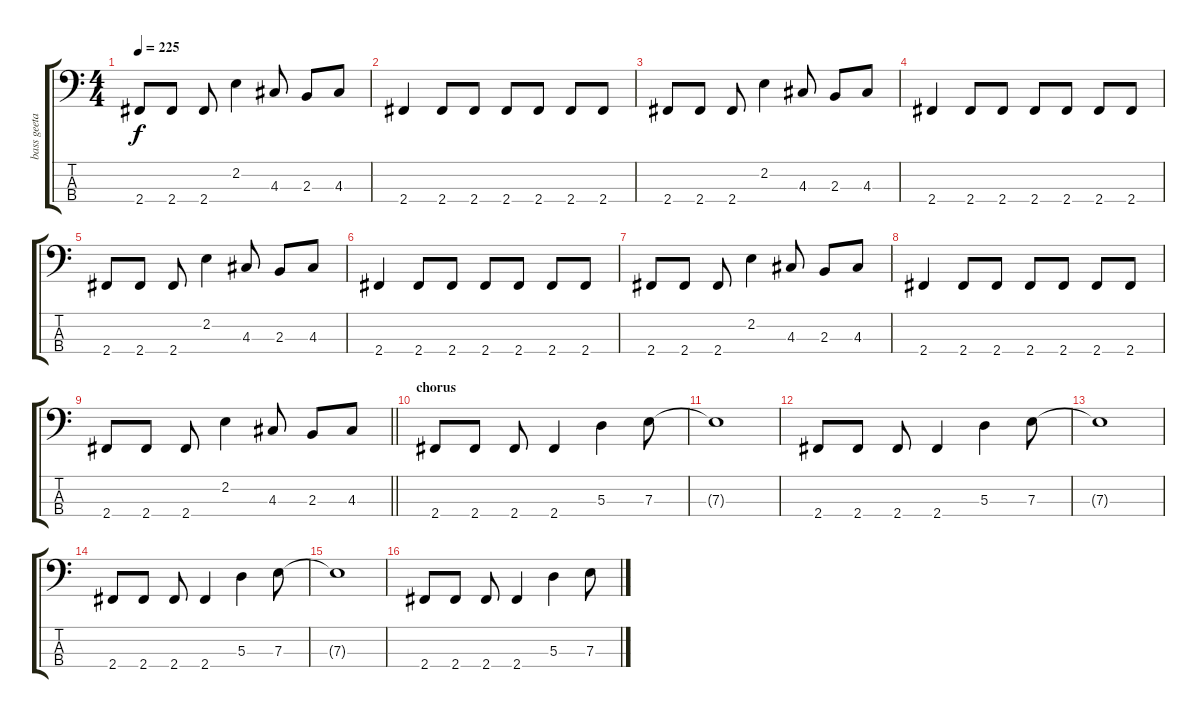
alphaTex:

\track ("bass geetar" "bass geeta") {instrument electricbasspick}
\staff {score tabs}
\tuning (G2 D2 A1 E1) {hide}
\ts (4 4)
\tempo 225
\clef f4
\ks c
2.4.8{dy f} 2.4.8 2.4.8 2.2.4 4.3.8 2.3.8 4.3.8 |
2.4.4 2.4.8 2.4.8 2.4.8 2.4.8 2.4.8 2.4.8 |
2.4.8 2.4.8 2.4.8 2.2.4 4.3.8 2.3.8 4.3.8 |
2.4.4 2.4.8 2.4.8 2.4.8 2.4.8 2.4.8 2.4.8 |
2.4.8 2.4.8 2.4.8 2.2.4 4.3.8 2.3.8 4.3.8 |
2.4.4 2.4.8 2.4.8 2.4.8 2.4.8 2.4.8 2.4.8 |
2.4.8 2.4.8 2.4.8 2.2.4 4.3.8 2.3.8 4.3.8 |
2.4.4 2.4.8 2.4.8 2.4.8 2.4.8 2.4.8 2.4.8 |
\barLineRight lightlight
2.4.8 2.4.8 2.4.8 2.2.4 4.3.8 2.3.8 4.3.8 |
\section ("" "chorus")
2.4.8 2.4.8 2.4.8 2.4.4 5.3.4 7.3.8 |
7.3{t}.1 |
2.4.8 2.4.8 2.4.8 2.4.4 5.3.4 7.3.8 |
7.3{t}.1 |
2.4.8 2.4.8 2.4.8 2.4.4 5.3.4 7.3.8 |
7.3{t}.1 |
2.4.8 2.4.8 2.4.8 2.4.4 5.3.4 7.3.8
